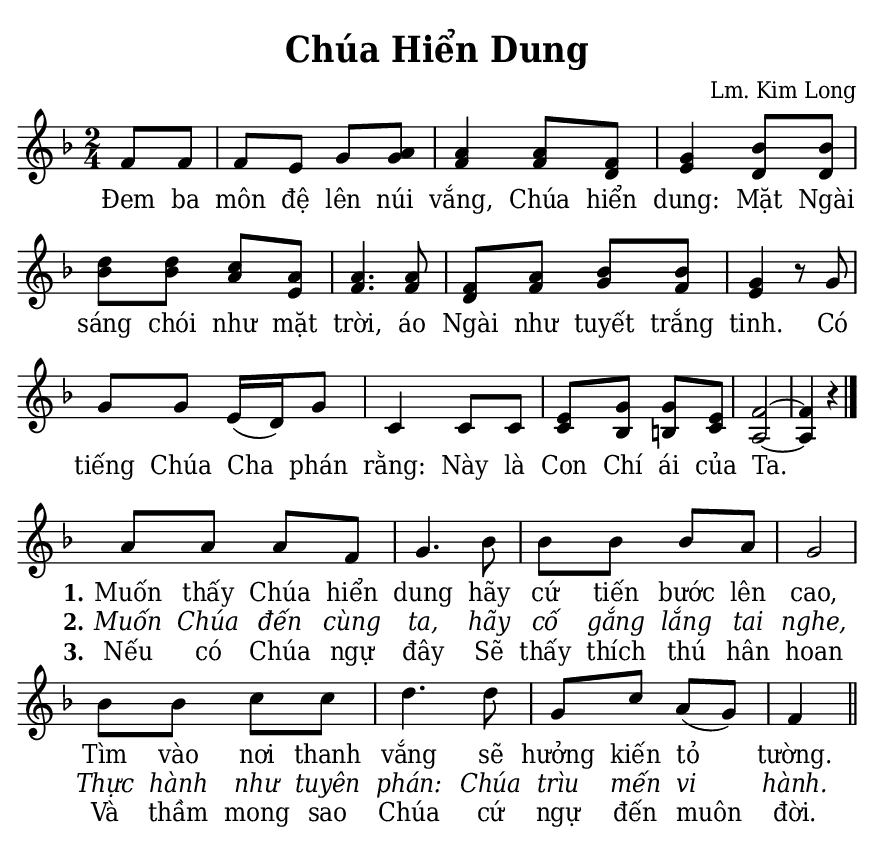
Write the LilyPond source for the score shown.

% Cài đặt chung
\version "2.24.3"
\include "english.ly"

\header {
  title = "Chúa Hiển Dung"
  poet = ""
  composer = "Lm. Kim Long"
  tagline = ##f
}

% Nhạc
nhacPhanMot = \relative c' {
  \key f \major
  \time 2/4
  \partial 4 f8 f |
  f e g
  <<
    {
      a |
      a4 a8 f |
      g4 bf8 bf |
      d d c a |
      a4. a8 |
      f a bf bf |
      g4 r8
    }
    {
      g8 |
      f4 f8 d |
      e4 d8 d |
      bf' bf a e |
      f4. f8 |
      d f g f |
      e4 r8
    }
  >>
  g8 |
  g g e16 (d) g8 |
  c,4 c8 c |
  <<
    {
      e8 g g e |
      f2 ~ |
      f4 r \bar "|."
    }
    {
      c8 bf b! c |
      a2 ~ |
      a4 r
    }
  >>
}

nhacPhanHai = \relative c'' {
  \key f \major
  \time 2/4
  a8 a a f |
  g4. bf8 |
  bf bf bf a |
  g2 |
  bf8 bf c c |
  d4. d8 |
  g, c a (g) |
  f4 \bar "||"
}

% Lời
loiPhanMot = \lyricmode {
  Đem ba môn đệ lên núi vắng, Chúa hiển dung:
  Mặt Ngài sáng chói như mặt trời,
  áo Ngài như tuyết trắng tinh.
  Có tiếng Chúa Cha phán rằng:
  Này là Con Chí ái của Ta.
}

loiPhanHai = \lyricmode {
  <<
    {
      \set stanza = "1."
      Muốn thấy Chúa hiển dung hãy cứ tiến bước lên cao,
      Tìm vào nơi thanh vắng sẽ hưởng kiến tỏ tường.
    }
    \new Lyrics {
	    \set associatedVoice = "beSop"
	    \set stanza = "2."
      \override Lyrics.LyricText.font-shape = #'italic
      Muốn Chúa đến cùng ta, hãy cố gắng lắng tai nghe,
      Thực hành như tuyên phán: Chúa trìu mến vi hành.
    }
    \new Lyrics {
	    \set associatedVoice = "beSop"
	    \set stanza = "3."
      Nếu có Chúa ngự đây
      Sẽ thấy thích thú hân hoan
      Và thầm mong sao Chúa cứ ngự đến muôn đời.
    }
  >>
}

% Dàn trang
\paper {
  #(set-paper-size "a5")
  top-margin = 3\mm
  bottom-margin = 3\mm
  left-margin = 3\mm
  right-margin = 3\mm
  indent = #0
  #(define fonts
	 (make-pango-font-tree "Deja Vu Serif Condensed"
	 		       "Deja Vu Serif Condensed"
			       "Deja Vu Serif Condensed"
			       (/ 20 20)))
  print-page-number = ##f
}

\score {
  <<
    \new Staff <<
        \clef treble
        \new Voice = beSop {
          \nhacPhanMot
        }
      \new Lyrics \lyricsto beSop \loiPhanMot
    >>
  >>
  \layout {
    \override Lyrics.LyricSpace.minimum-distance = #1.5
    \override Score.BarNumber.break-visibility = ##(#f #f #f)
    \override Score.SpacingSpanner.uniform-stretching = ##t
    ragged-last = ##f
  }
}

\score {
  <<
    \new Staff <<
        \clef treble
        \new Voice = beSop {
          \nhacPhanHai
        }
      \new Lyrics \lyricsto beSop \loiPhanHai
    >>
  >>
  \layout {
    \override Staff.TimeSignature.transparent = ##t
    \override Lyrics.LyricSpace.minimum-distance = #1.5
    \override Score.BarNumber.break-visibility = ##(#f #f #f)
    \override Score.SpacingSpanner.uniform-stretching = ##t
    ragged-last = ##f
  }
}
